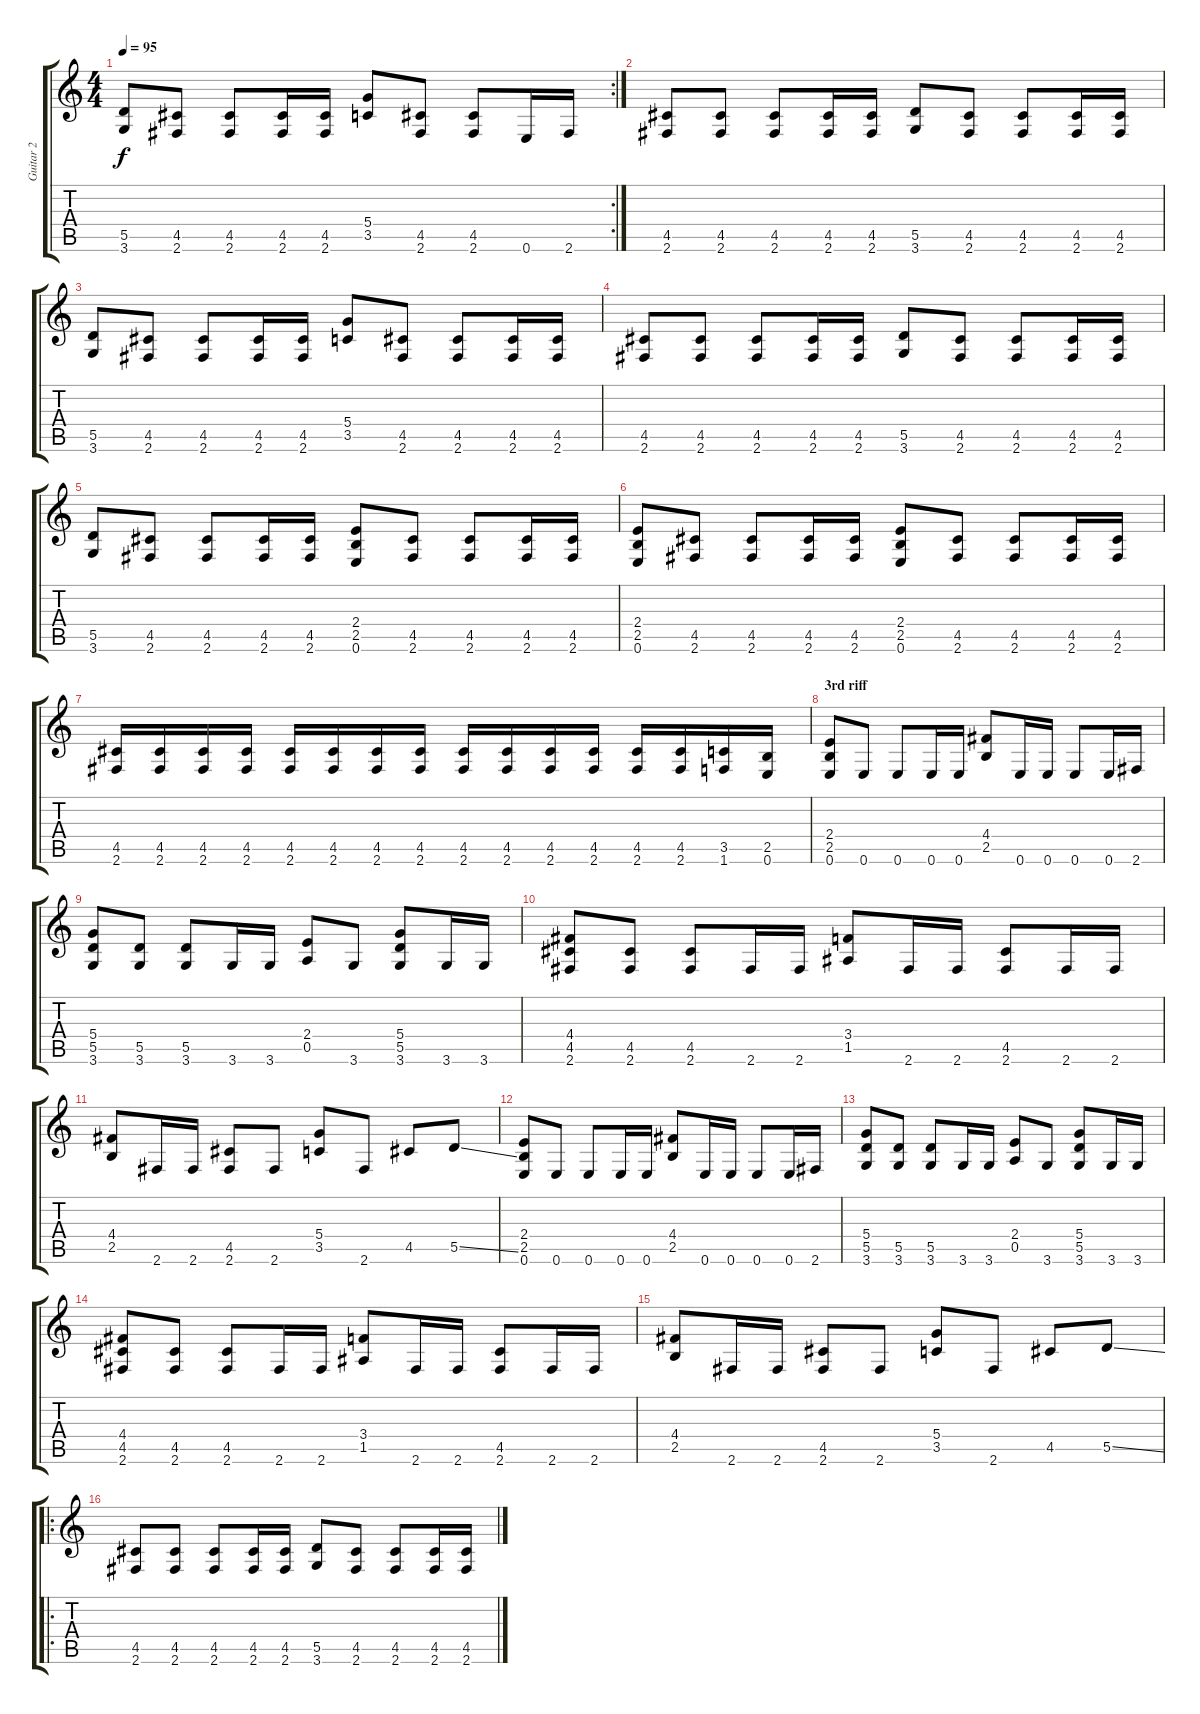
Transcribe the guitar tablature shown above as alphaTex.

\track ("Guitar 2" "Guitar 2") {instrument overdrivenguitar}
\staff {score tabs}
\tuning (E4 B3 G3 D3 A2 E2) {hide}
\rc 2
\ts (4 4)
\tempo 95
\clef g2
\ks c
(5.5 3.6).8{dy f} (4.5 2.6).8 (4.5 2.6).8 (4.5 2.6).16 (4.5 2.6).16 (5.4 3.5).8 (4.5 2.6).8 (4.5 2.6).8 0.6.16 2.6.16 |
(4.5 2.6).8 (4.5 2.6).8 (4.5 2.6).8 (4.5 2.6).16 (4.5 2.6).16 (5.5 3.6).8 (4.5 2.6).8 (4.5 2.6).8 (4.5 2.6).16 (4.5 2.6).16 |
(5.5 3.6).8 (4.5 2.6).8 (4.5 2.6).8 (4.5 2.6).16 (4.5 2.6).16 (5.4 3.5).8 (4.5 2.6).8 (4.5 2.6).8 (4.5 2.6).16 (4.5 2.6).16 |
(4.5 2.6).8 (4.5 2.6).8 (4.5 2.6).8 (4.5 2.6).16 (4.5 2.6).16 (5.5 3.6).8 (4.5 2.6).8 (4.5 2.6).8 (4.5 2.6).16 (4.5 2.6).16 |
(5.5 3.6).8 (4.5 2.6).8 (4.5 2.6).8 (4.5 2.6).16 (4.5 2.6).16 (2.4 2.5 0.6).8 (4.5 2.6).8 (4.5 2.6).8 (4.5 2.6).16 (4.5 2.6).16 |
(2.4 2.5 0.6).8 (4.5 2.6).8 (4.5 2.6).8 (4.5 2.6).16 (4.5 2.6).16 (2.4 2.5 0.6).8 (4.5 2.6).8 (4.5 2.6).8 (4.5 2.6).16 (4.5 2.6).16 |
(4.5 2.6).16 (4.5 2.6).16 (4.5 2.6).16 (4.5 2.6).16 (4.5 2.6).16 (4.5 2.6).16 (4.5 2.6).16 (4.5 2.6).16 (4.5 2.6).16 (4.5 2.6).16 (4.5 2.6).16 (4.5 2.6).16 (4.5 2.6).16 (4.5 2.6).16 (3.5 1.6).16 (2.5 0.6).16 |
\section ("" "3rd riff")
(2.4 2.5 0.6).8 0.6.8 0.6.8 0.6.16 0.6.16 (4.4 2.5).8 0.6.16 0.6.16 0.6.8 0.6.16 2.6.16 |
(5.4 5.5 3.6).8 (5.5 3.6).8 (5.5 3.6).8 3.6.16 3.6.16 (2.4 0.5).8 3.6.8 (5.4 5.5 3.6).8 3.6.16 3.6.16 |
(4.4 4.5 2.6).8 (4.5 2.6).8 (4.5 2.6).8 2.6.16 2.6.16 (3.4 1.5).8 2.6.16 2.6.16 (4.5 2.6).8 2.6.16 2.6.16 |
(4.4 2.5).8 2.6.16 2.6.16 (4.5 2.6).8 2.6.8 (5.4 3.5).8 2.6.8 4.5.8 5.5{ss}.8 |
(2.4 2.5 0.6).8 0.6.8 0.6.8 0.6.16 0.6.16 (4.4 2.5).8 0.6.16 0.6.16 0.6.8 0.6.16 2.6.16 |
(5.4 5.5 3.6).8 (5.5 3.6).8 (5.5 3.6).8 3.6.16 3.6.16 (2.4 0.5).8 3.6.8 (5.4 5.5 3.6).8 3.6.16 3.6.16 |
(4.4 4.5 2.6).8 (4.5 2.6).8 (4.5 2.6).8 2.6.16 2.6.16 (3.4 1.5).8 2.6.16 2.6.16 (4.5 2.6).8 2.6.16 2.6.16 |
(4.4 2.5).8 2.6.16 2.6.16 (4.5 2.6).8 2.6.8 (5.4 3.5).8 2.6.8 4.5.8 5.5{ss}.8 |
\ro
(4.5 2.6).8 (4.5 2.6).8 (4.5 2.6).8 (4.5 2.6).16 (4.5 2.6).16 (5.5 3.6).8 (4.5 2.6).8 (4.5 2.6).8 (4.5 2.6).16 (4.5 2.6).16
